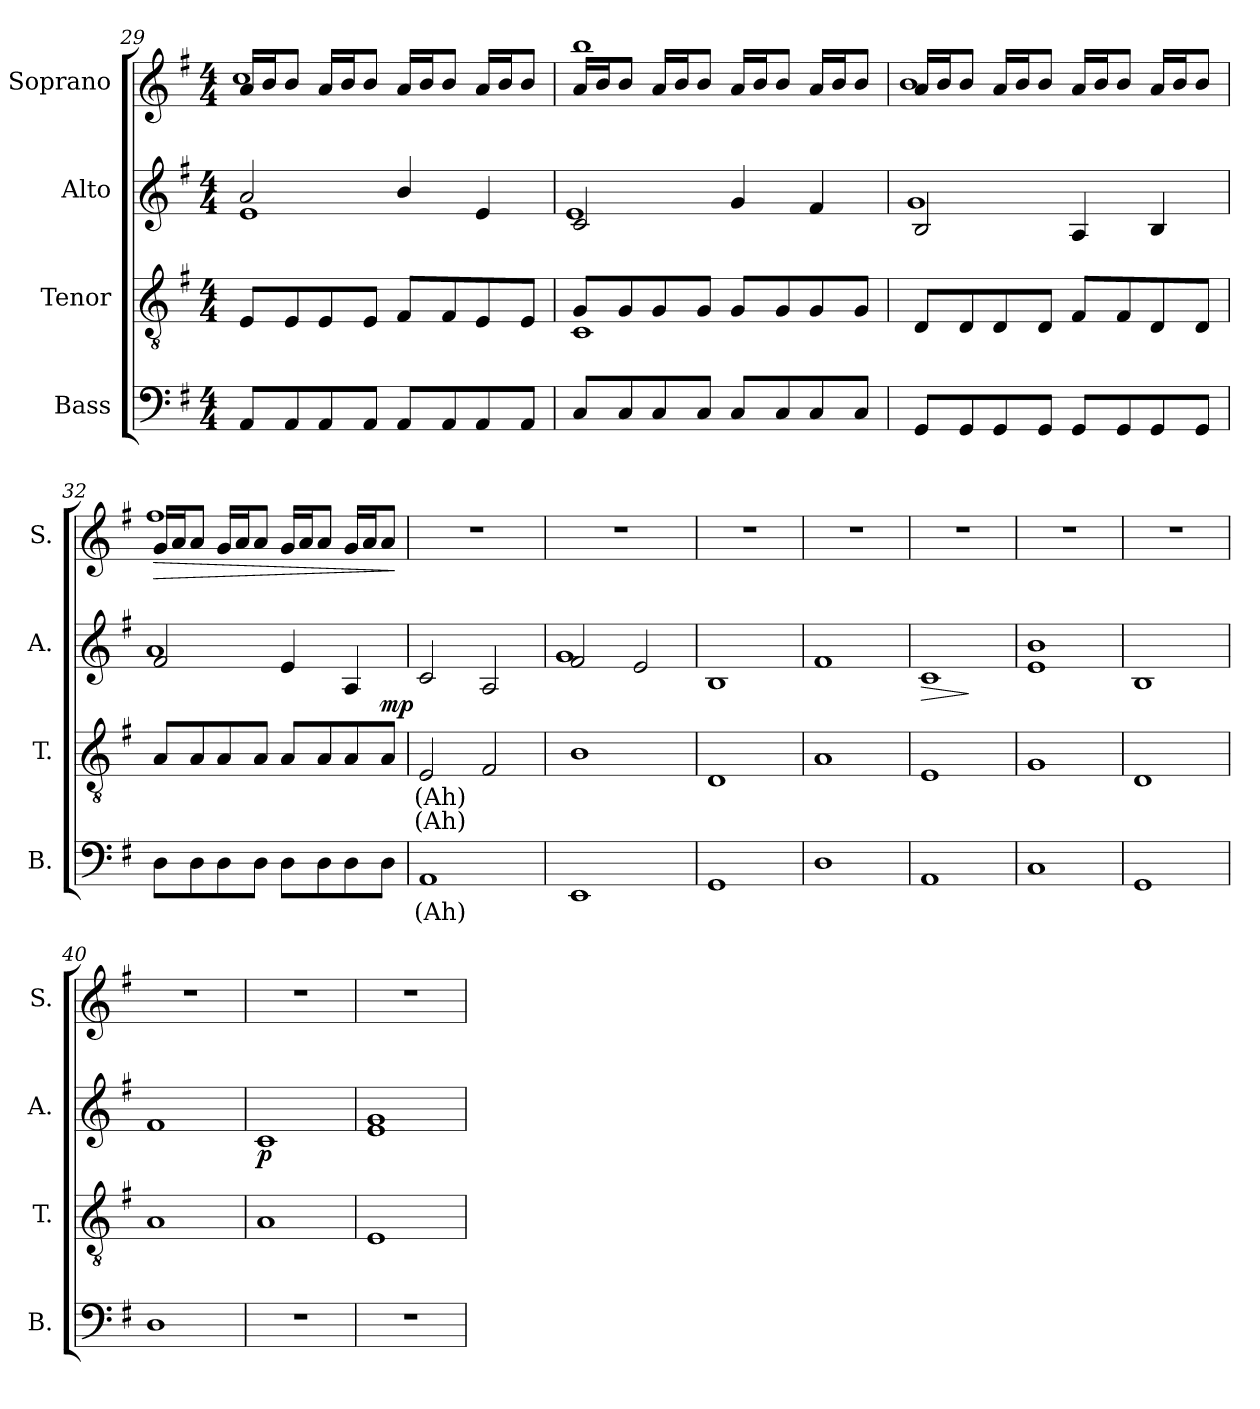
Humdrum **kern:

**kern	**text	**kern	**text	**text	**dynam	**kern	**dynam	**kern	**dynam
*part4	*part4	*part3	*part3	*part3	*part3	*part2	*part2	*part1	*part1
*staff4	*staff4	*staff3	*staff3	*staff3	*staff3	*staff2	*staff2	*staff1	*staff1
*I"Bass	*	*I"Tenor	*	*	*	*I"Alto	*	*I"Soprano	*
*I'B.	*	*I'T.	*	*	*	*I'A.	*	*I'S.	*
!!LO:LB:g=z
*clefF4	*	*clefGv2	*	*	*	*clefG2	*	*clefG2	*
*k[f#]	*	*k[f#]	*	*	*	*k[f#]	*	*k[f#]	*
*M4/4	*	*M4/4	*	*	*	*M4/4	*	*M4/4	*
=29	=29	=29	=29	=29	=29	=29	=29	=29	=29
*	*	*	*	*	*	*^	*	*^	*
8AA/L	.	8E/L	.	.	.	2a/	1e	.	16a/LL	1cc	.
.	.	.	.	.	.	.	.	.	16b/J	.	.
8AA/	.	8E/	.	.	.	.	.	.	8b/J	.	.
8AA/	.	8E/	.	.	.	.	.	.	16a/LL	.	.
.	.	.	.	.	.	.	.	.	16b/J	.	.
8AA/J	.	8E/J	.	.	.	.	.	.	8b/J	.	.
8AA/L	.	8F#/L	.	.	.	4b/	.	.	16a/LL	.	.
.	.	.	.	.	.	.	.	.	16b/J	.	.
8AA/	.	8F#/	.	.	.	.	.	.	8b/J	.	.
8AA/	.	8E/	.	.	.	4e/	.	.	16a/LL	.	.
.	.	.	.	.	.	.	.	.	16b/J	.	.
8AA/J	.	8E/J	.	.	.	.	.	.	8b/J	.	.
=30	=30	=30	=30	=30	=30	=30	=30	=30	=30	=30	=30
*	*	*^	*	*	*	*	*	*	*	*	*
8C/L	.	8G/L	1C	.	.	.	2c/	1e	.	16a/LL	1bb	.
.	.	.	.	.	.	.	.	.	.	16b/J	.	.
8C/	.	8G/	.	.	.	.	.	.	.	8b/J	.	.
8C/	.	8G/	.	.	.	.	.	.	.	16a/LL	.	.
.	.	.	.	.	.	.	.	.	.	16b/J	.	.
8C/J	.	8G/J	.	.	.	.	.	.	.	8b/J	.	.
8C/L	.	8G/L	.	.	.	.	4g/	.	.	16a/LL	.	.
.	.	.	.	.	.	.	.	.	.	16b/J	.	.
8C/	.	8G/	.	.	.	.	.	.	.	8b/J	.	.
8C/	.	8G/	.	.	.	.	4f#/	.	.	16a/LL	.	.
.	.	.	.	.	.	.	.	.	.	16b/J	.	.
8C/J	.	8G/J	.	.	.	.	.	.	.	8b/J	.	.
*	*	*v	*v	*	*	*	*	*	*	*	*	*
=31	=31	=31	=31	=31	=31	=31	=31	=31	=31	=31	=31
8GG/L	.	8D/L	.	.	.	2B/	1g	.	16a/LL	1b	.
.	.	.	.	.	.	.	.	.	16b/J	.	.
8GG/	.	8D/	.	.	.	.	.	.	8b/J	.	.
8GG/	.	8D/	.	.	.	.	.	.	16a/LL	.	.
.	.	.	.	.	.	.	.	.	16b/J	.	.
8GG/J	.	8D/J	.	.	.	.	.	.	8b/J	.	.
8GG/L	.	8F#/L	.	.	.	4A/	.	.	16a/LL	.	.
.	.	.	.	.	.	.	.	.	16b/J	.	.
8GG/	.	8F#/	.	.	.	.	.	.	8b/J	.	.
8GG/	.	8D/	.	.	.	4B/	.	.	16a/LL	.	.
.	.	.	.	.	.	.	.	.	16b/J	.	.
8GG/J	.	8D/J	.	.	.	.	.	.	8b/J	.	.
!!LO:LB:g=z	!!
=32	=32	=32	=32	=32	=32	=32	=32	=32	=32	=32	=32
!	!	!	!	!	!	!	!	!	!	!	!LO:HP:b
8D\L	.	8A/L	.	.	.	2f#/	1a	.	16g/LL	1ff#	>
.	.	.	.	.	.	.	.	.	16a/J	.	.
8D\	.	8A/	.	.	.	.	.	.	8a/J	.	.
8D\	.	8A/	.	.	.	.	.	.	16g/LL	.	.
.	.	.	.	.	.	.	.	.	16a/J	.	.
8D\J	.	8A/J	.	.	.	.	.	.	8a/J	.	.
8D\L	.	8A/L	.	.	.	4e/	.	.	16g/LL	.	.
.	.	.	.	.	.	.	.	.	16a/J	.	.
8D\	.	8A/	.	.	.	.	.	.	8a/J	.	.
8D\	.	8A/	.	.	.	4A/	.	.	16g/LL	.	.
.	.	.	.	.	.	.	.	.	16a/J	.	.
!	!	!	!	!	!LO:DY:a	!	!	!	!	!	!
8D\J	.	8A/J	.	.	mp	.	.	.	8a/J	.	.
*	*	*	*	*	*	*v	*v	*	*	*	*
*	*	*	*	*	*	*	*	*v	*v	*
.	.	.	.	.	.	.	.	.	]
=33	=33	=33	=33	=33	=33	=33	=33	=33	=33
!	!LO:LY:b	!	!LO:LY:b	!LO:LY:b	!	!	!	!	!
1AA	(Ah)	2E/	(Ah)	(Ah)	.	2c/	.	1r	.
.	.	2F#/	.	.	.	2A/	.	.	.
=34	=34	=34	=34	=34	=34	=34	=34	=34	=34
*	*	*	*	*	*	*^	*	*	*
1EE	.	1B	.	.	.	2f#/	1g	.	1r	.
.	.	.	.	.	.	2e/	.	.	.	.
*	*	*	*	*	*	*v	*v	*	*	*
=35	=35	=35	=35	=35	=35	=35	=35	=35	=35
1GG	.	1D	.	.	.	1B	.	1r	.
=36	=36	=36	=36	=36	=36	=36	=36	=36	=36
1D	.	1A	.	.	.	1f#	.	1r	.
=37	=37	=37	=37	=37	=37	=37	=37	=37	=37
!	!	!	!	!	!	!	!LO:HP:b	!	!
1AA	.	1E	.	.	.	1c	>	1r	.
.	.	.	.	.	.	.	]	.	.
=38	=38	=38	=38	=38	=38	=38	=38	=38	=38
*	*	*	*	*	*	*^	*	*	*
1C	.	1G	.	.	.	1e	1b	.	1r	.
*	*	*	*	*	*	*v	*v	*	*	*
=39	=39	=39	=39	=39	=39	=39	=39	=39	=39
1GG	.	1D	.	.	.	1B	.	1r	.
=40	=40	=40	=40	=40	=40	=40	=40	=40	=40
1D	.	1A	.	.	.	1f#	.	1r	.
=41	=41	=41	=41	=41	=41	=41	=41	=41	=41
!	!	!	!	!	!	!	!LO:DY:b	!	!
1r	.	1A	.	.	.	1c	p	1r	.
=42	=42	=42	=42	=42	=42	=42	=42	=42	=42
*	*	*	*	*	*	*^	*	*	*
1r	.	1E	.	.	.	1e	1g	.	1r	.
*	*	*	*	*	*	*v	*v	*	*	*
=	=	=	=	=	=	=	=	=	=
*-	*-	*-	*-	*-	*-	*-	*-	*-	*-
